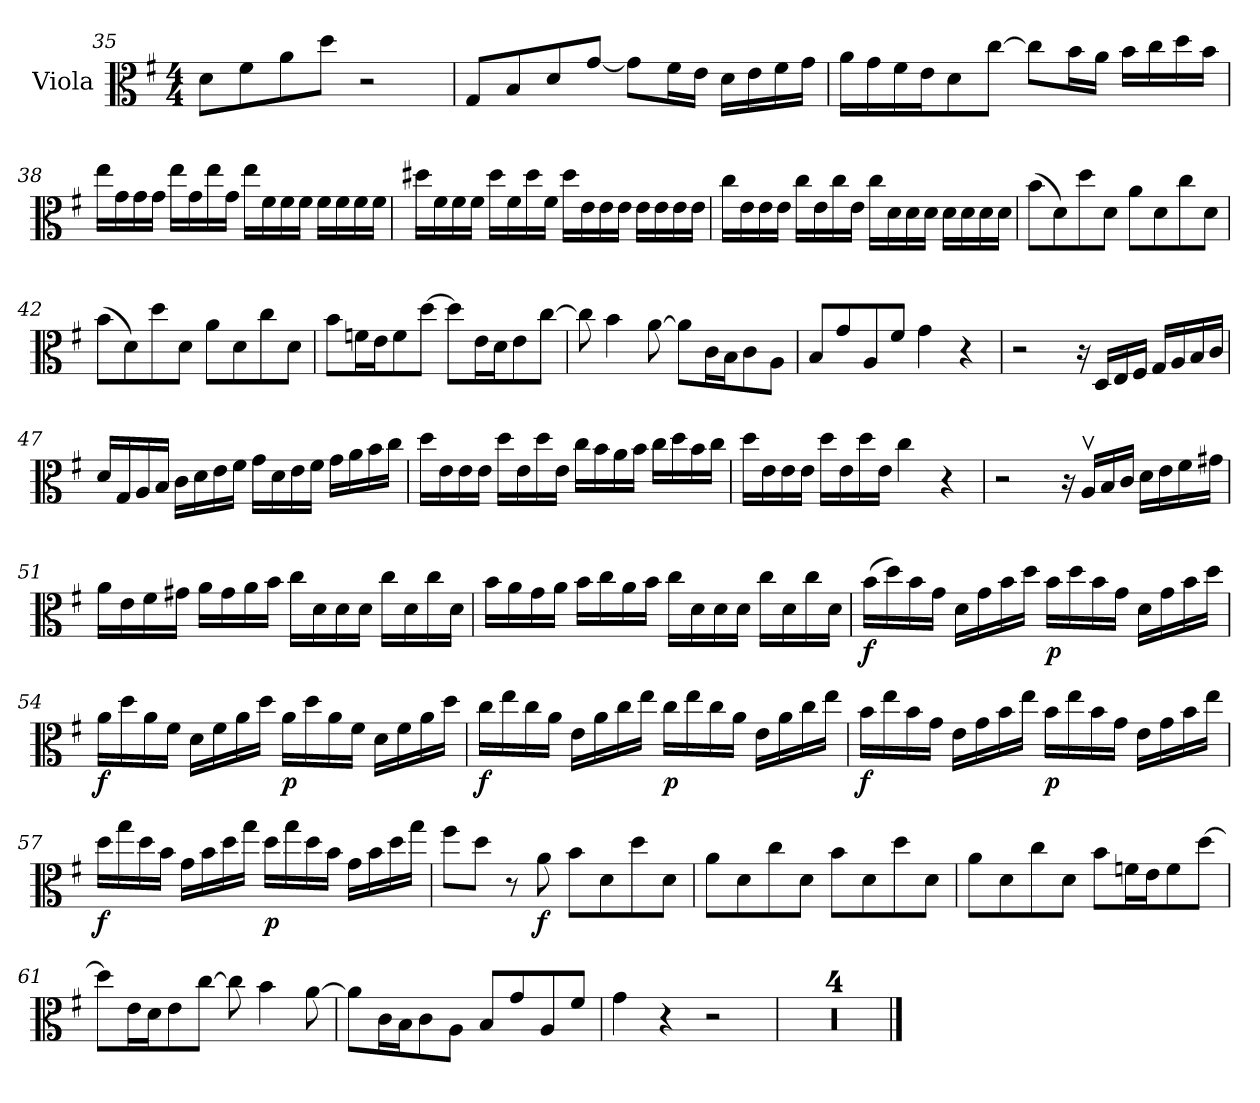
**kern	**dynam
*part1	*part1
*staff1	*staff1
*I"Viola	*
*I'Vla	*
*clefC3	*
*k[f#]	*
*G:	*
*M4/4	*
=35	=35
8d\L	.
8f#\	.
8a\	.
8dd\J	.
2r	.
!!LO:LB:g=z
=36	=36
8G/L	.
8B/	.
8d/	.
[8g/J	.
8g\L]	.
16f#\L	.
16e\JJ	.
16d\LL	.
16e\	.
16f#\	.
16g\JJ	.
=37	=37
16a\LL	.
16g\	.
16f#\	.
16e\J	.
8d\	.
[8cc\J	.
8cc\L]	.
16b\L	.
16a\JJ	.
16b\LL	.
16cc\	.
16dd\	.
16b\JJ	.
=38	=38
16ee\LL	.
16g\	.
16g\	.
16g\JJ	.
16ee\LL	.
16g\	.
16ee\	.
16g\JJ	.
16ee\LL	.
16f#\	.
16f#\	.
16f#\JJ	.
16f#\LL	.
16f#\	.
16f#\	.
16f#\JJ	.
!!LO:PB:g=z
=39	=39
16dd#X\LL	.
16f#\	.
16f#\	.
16f#\JJ	.
16dd#\LL	.
16f#\	.
16dd#\	.
16f#\JJ	.
16dd#\LL	.
16e\	.
16e\	.
16e\JJ	.
16e\LL	.
16e\	.
16e\	.
16e\JJ	.
=40	=40
16cc\LL	.
16e\	.
16e\	.
16e\JJ	.
16cc\LL	.
16e\	.
16cc\	.
16e\JJ	.
16cc\LL	.
16d\	.
16d\	.
16d\JJ	.
16d\LL	.
16d\	.
16d\	.
16d\JJ	.
=41	=41
(8b\L	.
8d\)	.
8dd\	.
8d\J	.
8a\L	.
8d\	.
8cc\	.
8d\J	.
!!LO:LB:g=z
=42	=42
(8b\L	.
8d\)	.
8dd\	.
8d\J	.
8a\L	.
8d\	.
8cc\	.
8d\J	.
=43	=43
8b\L	.
16fn\L	.
16e\J	.
8f\	.
[8dd\J	.
8dd\L]	.
16e\L	.
16d\J	.
8e\	.
[8cc\J	.
=44	=44
8cc\]	.
4b\	.
[8a\	.
8a\L]	.
16c\L	.
16B\J	.
8c\	.
8A\J	.
=45	=45
8B/L	.
8g/	.
8A/	.
8f#/J	.
4g\	.
4r	.
=46	=46
2r	.
16r	.
16D/LL	.
16E/	.
16F#/JJ	.
16G/LL	.
16A/	.
16B/	.
16c/JJ	.
!!LO:LB:g=z
=47	=47
16d/LL	.
16G/	.
16A/	.
16B/JJ	.
16c\LL	.
16d\	.
16e\	.
16f#\JJ	.
16g\LL	.
16d\	.
16e\	.
16f#\JJ	.
16g\LL	.
16a\	.
16b\	.
16cc\JJ	.
=48	=48
16dd\LL	.
16e\	.
16e\	.
16e\JJ	.
16dd\LL	.
16e\	.
16dd\	.
16e\JJ	.
16cc\LL	.
16b\	.
16a\	.
16b\JJ	.
16cc\LL	.
16dd\	.
16b\	.
16cc\JJ	.
=49	=49
16dd\LL	.
16e\	.
16e\	.
16e\JJ	.
16dd\LL	.
16e\	.
16dd\	.
16e\JJ	.
4cc\	.
4r	.
!!LO:LB:g=z
=50	=50
2r	.
16r	.
16Av/LL	.
16B/	.
16c/JJ	.
16d\LL	.
16e\	.
16f#\	.
16g#X\JJ	.
=51	=51
16a\LL	.
16e\	.
16f#\	.
16g#X\JJ	.
16a\LL	.
16g#\	.
16a\	.
16b\JJ	.
16cc\LL	.
16d\	.
16d\	.
16d\JJ	.
16cc\LL	.
16d\	.
16cc\	.
16d\JJ	.
=52	=52
16b\LL	.
16a\	.
16g\	.
16a\JJ	.
16b\LL	.
16cc\	.
16a\	.
16b\JJ	.
16cc\LL	.
16d\	.
16d\	.
16d\JJ	.
16cc\LL	.
16d\	.
16cc\	.
16d\JJ	.
!!LO:LB:g=z
=53	=53
!	!LO:DY:b
(16b\LL	f
16dd\)	.
16b\	.
16g\JJ	.
16d\LL	.
16g\	.
16b\	.
16dd\JJ	.
!	!LO:DY:b
16b\LL	p
16dd\	.
16b\	.
16g\JJ	.
16d\LL	.
16g\	.
16b\	.
16dd\JJ	.
=54	=54
!	!LO:DY:b
16a\LL	f
16dd\	.
16a\	.
16f#\JJ	.
16d\LL	.
16f#\	.
16a\	.
16dd\JJ	.
!	!LO:DY:b
16a\LL	p
16dd\	.
16a\	.
16f#\JJ	.
16d\LL	.
16f#\	.
16a\	.
16dd\JJ	.
!!LO:LB:g=z
=55	=55
!	!LO:DY:b
16cc\LL	f
16ee\	.
16cc\	.
16a\JJ	.
16e\LL	.
16a\	.
16cc\	.
16ee\JJ	.
!	!LO:DY:b
16cc\LL	p
16ee\	.
16cc\	.
16a\JJ	.
16e\LL	.
16a\	.
16cc\	.
16ee\JJ	.
=56	=56
!	!LO:DY:b
16b\LL	f
16ee\	.
16b\	.
16g\JJ	.
16e\LL	.
16g\	.
16b\	.
16ee\JJ	.
!	!LO:DY:b
16b\LL	p
16ee\	.
16b\	.
16g\JJ	.
16e\LL	.
16g\	.
16b\	.
16ee\JJ	.
!!LO:LB:g=z
=57	=57
!	!LO:DY:b
16dd\LL	f
16gg\	.
16dd\	.
16b\JJ	.
16g\LL	.
16b\	.
16dd\	.
16gg\JJ	.
!	!LO:DY:b
16dd\LL	p
16gg\	.
16dd\	.
16b\JJ	.
16g\LL	.
16b\	.
16dd\	.
16gg\JJ	.
=58	=58
8ff#\L	.
8dd\J	.
8r	.
!	!LO:DY:b
8a\	f
8b\L	.
8d\	.
8dd\	.
8d\J	.
=59	=59
8a\L	.
8d\	.
8cc\	.
8d\J	.
8b\L	.
8d\	.
8dd\	.
8d\J	.
=60	=60
8a\L	.
8d\	.
8cc\	.
8d\J	.
8b\L	.
16fn\L	.
16e\J	.
8f\	.
[8dd\J	.
!!LO:LB:g=z
=61	=61
8dd\L]	.
16e\L	.
16d\J	.
8e\	.
[8cc\J	.
8cc\]	.
4b\	.
[8a\	.
=62	=62
8a\L]	.
16c\L	.
16B\J	.
8c\	.
8A\J	.
8B/L	.
8g/	.
8A/	.
8f#/J	.
=63	=63
4g\	.
4r	.
2r	.
=64	=64
1r	.
=65	=65
1r	.
=66	=66
1r	.
=67	=67
1r	.
==	==
*-	*-
